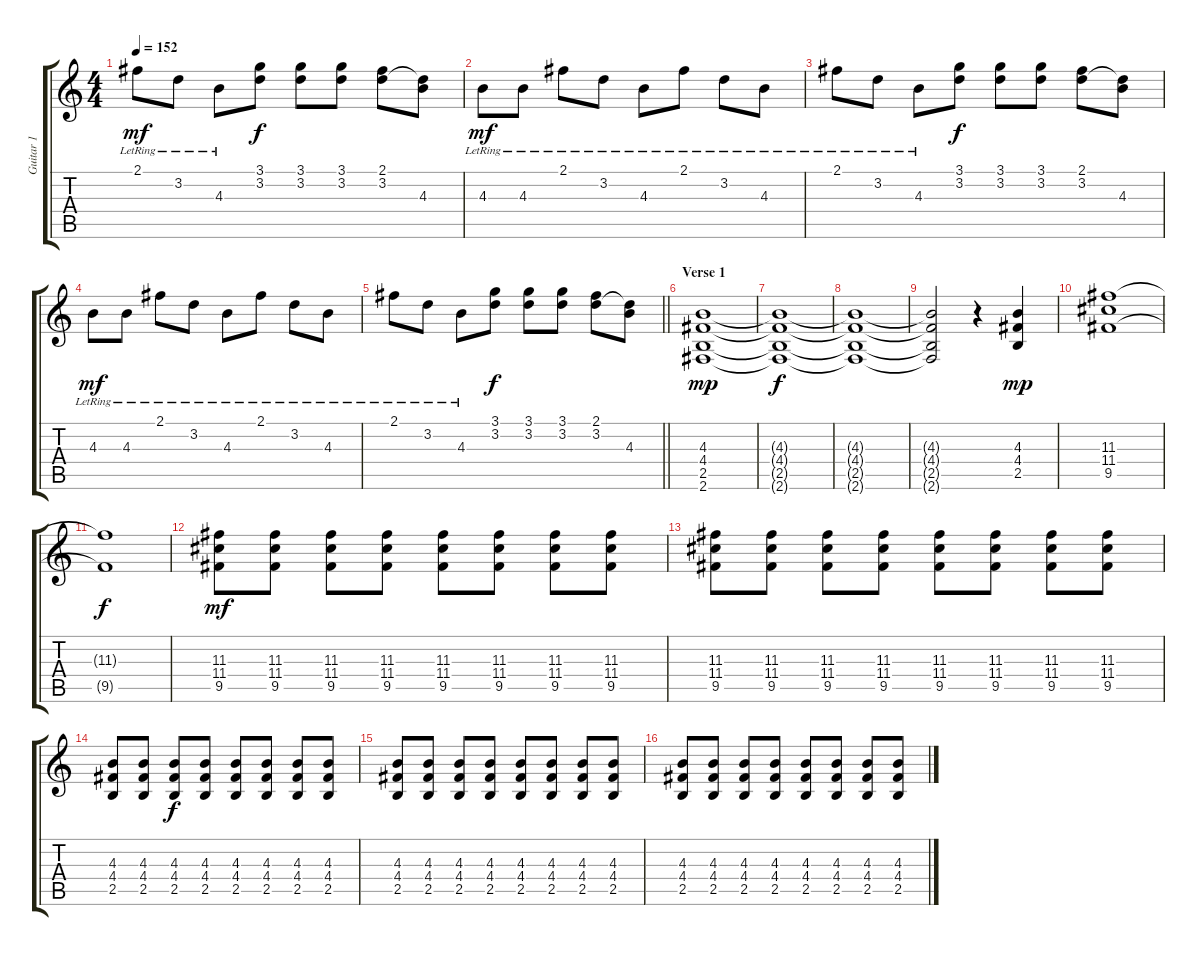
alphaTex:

\track ("Guitar 1" "Guitar 1") {instrument overdrivenguitar}
\staff {score tabs}
\tuning (E4 B3 G3 D3 A2 E2) {hide}
\ts (4 4)
\tempo 152
\clef g2
\ks c
2.1{lr}.8{dy mf} 3.2{lr}.8 4.3{lr}.8 (3.1 3.2).8{dy f} (3.1 3.2).8 (3.1 3.2).8 (2.1 3.2).8 (3.2{t} 4.3).8 |
4.3{lr}.8{dy mf} 4.3{lr}.8 2.1{lr}.8 3.2{lr}.8 4.3{lr}.8 2.1{lr}.8 3.2{lr}.8 4.3{lr}.8 |
2.1{lr}.8 3.2{lr}.8 4.3{lr}.8 (3.1 3.2).8{dy f} (3.1 3.2).8 (3.1 3.2).8 (2.1 3.2).8 (3.2{t} 4.3).8 |
4.3{lr}.8{dy mf} 4.3{lr}.8 2.1{lr}.8 3.2{lr}.8 4.3{lr}.8 2.1{lr}.8 3.2{lr}.8 4.3{lr}.8 |
\barLineRight lightlight
2.1{lr}.8 3.2{lr}.8 4.3{lr}.8 (3.1 3.2).8{dy f} (3.1 3.2).8 (3.1 3.2).8 (2.1 3.2).8 (3.2{t} 4.3).8 |
\section ("" "Verse 1")
(4.3 4.4 2.5 2.6).1{dy mp} |
(4.3{t} 4.4{t} 2.5{t} 2.6{t}).1{dy f} |
(4.3{t} 4.4{t} 2.5{t} 2.6{t}).1 |
(4.3{t} 4.4{t} 2.5{t} 2.6{t}).2 r.4 (4.3 4.4 2.5).4{dy mp} |
(11.3 11.4 9.5).1 |
(11.3{t} 9.5{t}).1{dy f} |
(11.3 11.4 9.5).8{dy mf} (11.3 11.4 9.5).8 (11.3 11.4 9.5).8 (11.3 11.4 9.5).8 (11.3 11.4 9.5).8 (11.3 11.4 9.5).8 (11.3 11.4 9.5).8 (11.3 11.4 9.5).8 |
(11.3 11.4 9.5).8 (11.3 11.4 9.5).8 (11.3 11.4 9.5).8 (11.3 11.4 9.5).8 (11.3 11.4 9.5).8 (11.3 11.4 9.5).8 (11.3 11.4 9.5).8 (11.3 11.4 9.5).8 |
(4.3 4.4 2.5).8 (4.3 4.4 2.5).8 (4.3 4.4 2.5).8{dy f} (4.3 4.4 2.5).8 (4.3 4.4 2.5).8 (4.3 4.4 2.5).8 (4.3 4.4 2.5).8 (4.3 4.4 2.5).8 |
(4.3 4.4 2.5).8 (4.3 4.4 2.5).8 (4.3 4.4 2.5).8 (4.3 4.4 2.5).8 (4.3 4.4 2.5).8 (4.3 4.4 2.5).8 (4.3 4.4 2.5).8 (4.3 4.4 2.5).8 |
(4.3 4.4 2.5).8 (4.3 4.4 2.5).8 (4.3 4.4 2.5).8 (4.3 4.4 2.5).8 (4.3 4.4 2.5).8 (4.3 4.4 2.5).8 (4.3 4.4 2.5).8 (4.3 4.4 2.5).8
